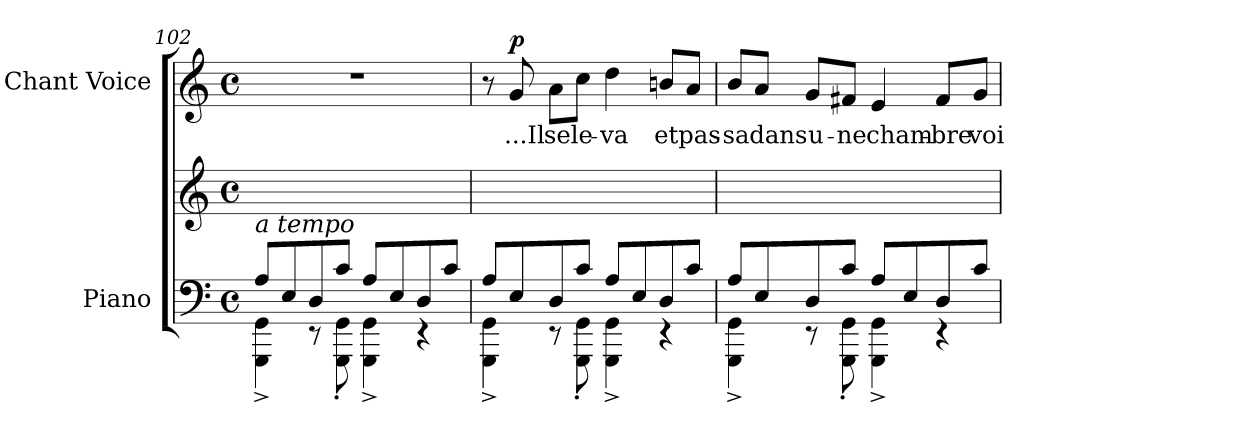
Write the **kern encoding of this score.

**kern	**kern	**kern	**text	**dynam
*part2	*part2	*part1	*part1	*part1
*staff3	*staff2	*staff1	*staff1	*staff1
*I"Piano	*	*I"Chant Voice	*	*
*I'Pno	*	*	*	*
*clefF4	*clefG2	*clefG2	*	*
*k[]	*k[]	*k[]	*	*
*M4/4	*M4/4	*M4/4	*	*
*met(c)	*met(c)	*met(c)	*	*
=102	=102	=102	=102	=102
*^	*	*	*	*
!LO:TX:i:t=a tempo	!	!	!	!	!
8A/L	4GGG\^ 4GG\^	1ryy	1r	.	.
8E/	.	.	.	.	.
8D/	8r	.	.	.	.
8c/J	8GGG\' 8GG\'	.	.	.	.
8A/L	4GGG\^ 4GG\^	.	.	.	.
8E/	.	.	.	.	.
8D/	4r	.	.	.	.
8c/J	.	.	.	.	.
=103	=103	=103	=103	=103	=103
8A/L	4GGG\^ 4GG\^	1ryy	8r	.	.
!	!	!	!	!	!LO:DY:a
8E/	.	.	8g/	...Il	p
8D/	8r	.	8a\L	se	.
8c/J	8GGG\' 8GG\'	.	8cc\J	le-	.
8A/L	4GGG\^ 4GG\^	.	4dd\	-va	.
8E/	.	.	.	.	.
8D/	4r	.	8bni/L	et	.
8c/J	.	.	8a/J	pas-	.
=104	=104	=104	=104	=104	=104
8A/L	4GGG\^ 4GG\^	1ryy	8b/L	-sa	.
8E/	.	.	8a/J	dans	.
8D/	8r	.	8g/L	u-	.
8c/J	8GGG\' 8GG\'	.	8f#X/J	-ne	.
8A/L	4GGG\^ 4GG\^	.	4e/	cham-	.
8E/	.	.	.	.	.
8D/	4r	.	8f#/L	-bre	.
8c/J	.	.	8g/J	voi-	.
*v	*v	*	*	*	*
=	=	=	=	=
*-	*-	*-	*-	*-
